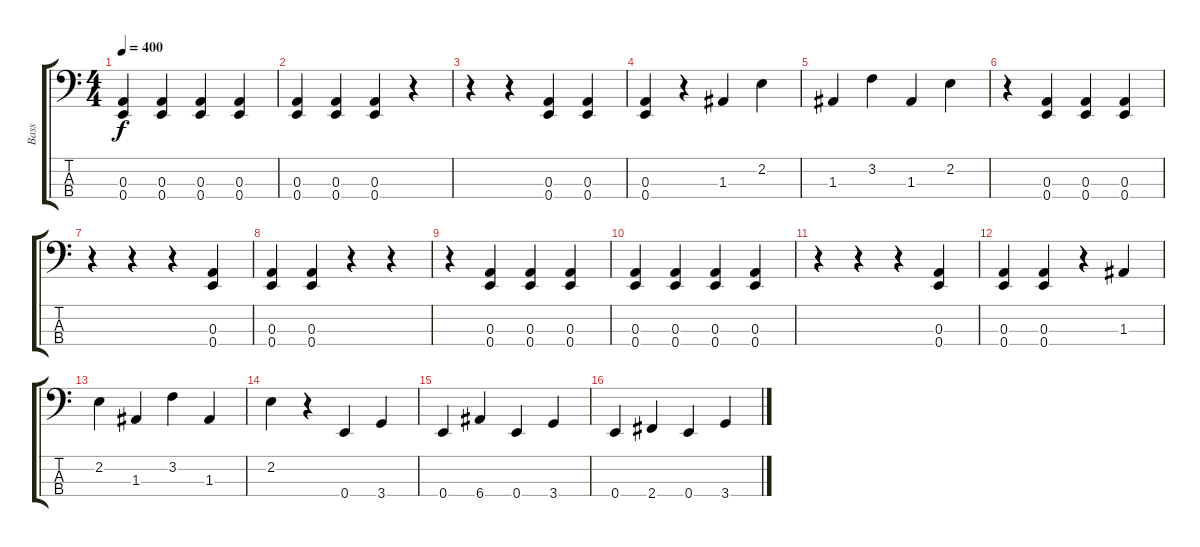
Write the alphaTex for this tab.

\track ("Bass" "Bass") {instrument electricbasspick}
\staff {score tabs}
\tuning (G2 D2 A1 E1) {hide}
\ts (4 4)
\tempo 400
\clef f4
\ks c
(0.3 0.4).4{dy f} (0.3 0.4).4 (0.3 0.4).4 (0.3 0.4).4 |
(0.3 0.4).4 (0.3 0.4).4 (0.3 0.4).4 r.4 |
r.4 r.4 (0.3 0.4).4 (0.3 0.4).4 |
(0.3 0.4).4 r.4 1.3.4 2.2.4 |
1.3.4 3.2.4 1.3.4 2.2.4 |
r.4 (0.3 0.4).4 (0.3 0.4).4 (0.3 0.4).4 |
r.4 r.4 r.4 (0.3 0.4).4 |
(0.3 0.4).4 (0.3 0.4).4 r.4 r.4 |
r.4 (0.3 0.4).4 (0.3 0.4).4 (0.3 0.4).4 |
(0.3 0.4).4 (0.3 0.4).4 (0.3 0.4).4 (0.3 0.4).4 |
r.4 r.4 r.4 (0.3 0.4).4 |
(0.3 0.4).4 (0.3 0.4).4 r.4 1.3.4 |
2.2.4 1.3.4 3.2.4 1.3.4 |
2.2.4 r.4 0.4.4 3.4.4 |
0.4.4 6.4.4 0.4.4 3.4.4 |
0.4.4 2.4.4 0.4.4 3.4.4
